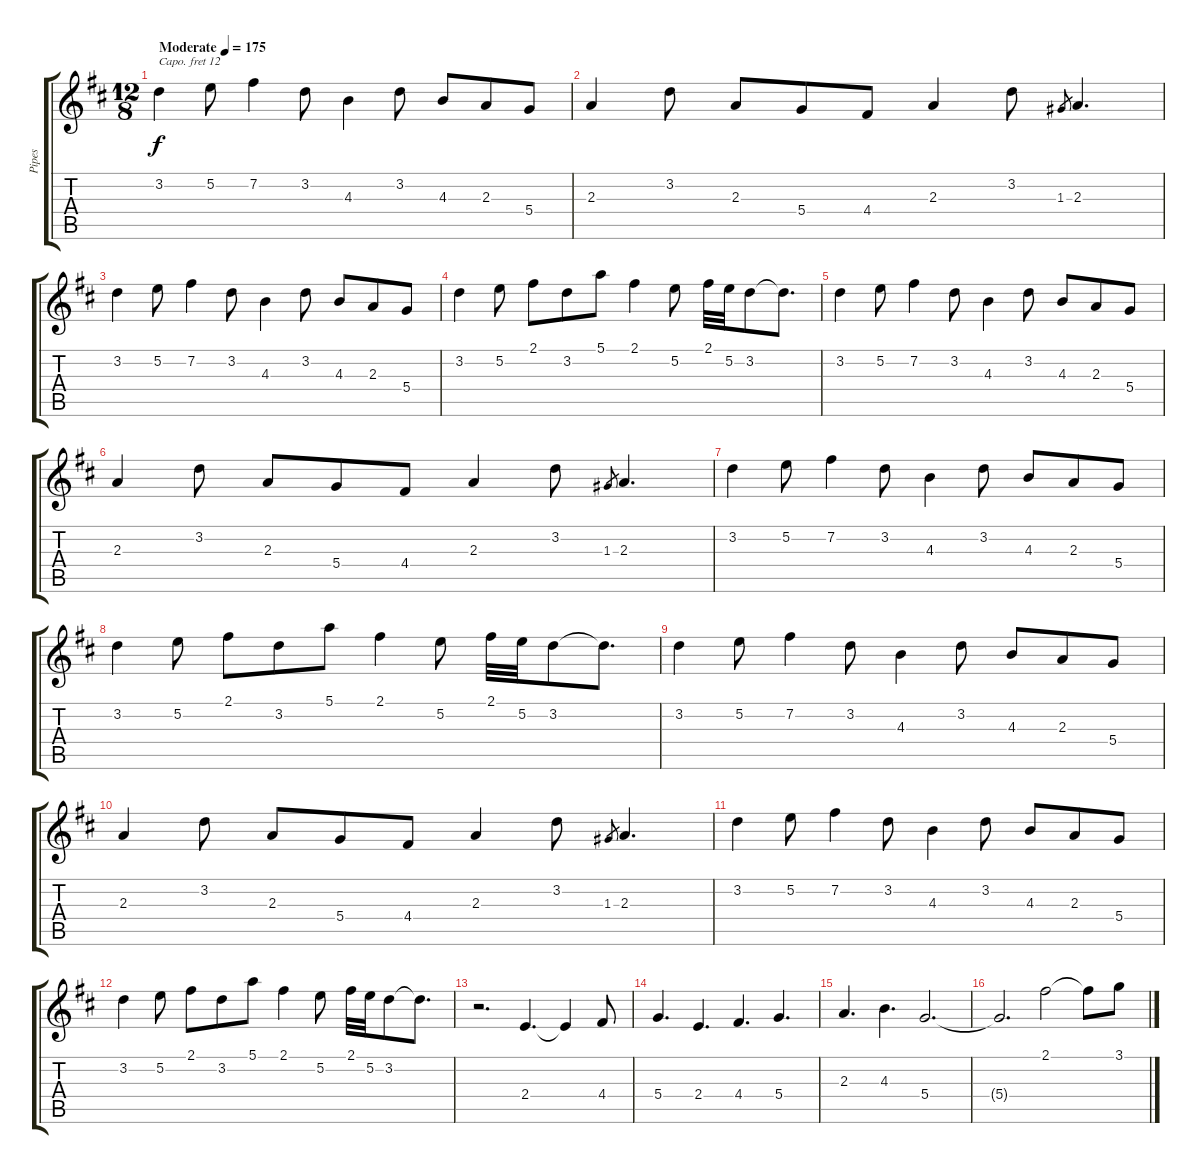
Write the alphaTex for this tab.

\track ("Pipes" "Pipes") {instrument bagpipe}
\staff {score tabs}
\capo 12
\tuning (E4 B3 G3 D3 A2 E2) {hide}
\ts (12 8)
\tempo (175 "Moderate")
\clef g2
\ks d
3.2.4{dy f instrument bagpipe} 5.2.8 7.2.4 3.2.8 4.3.4 3.2.8 4.3.8 2.3.8 5.4.8 |
2.3.4 3.2.8 2.3.8 5.4.8 4.4.8 2.3.4 3.2.8 1.3.8{gr} 2.3.4{d} |
3.2.4 5.2.8 7.2.4 3.2.8 4.3.4 3.2.8 4.3.8 2.3.8 5.4.8 |
3.2.4 5.2.8 2.1.8 3.2.8 5.1.8 2.1.4 5.2.8 2.1.32 5.2.32 3.2.8 3.2{t}.8{d} |
3.2.4 5.2.8 7.2.4 3.2.8 4.3.4 3.2.8 4.3.8 2.3.8 5.4.8 |
2.3.4 3.2.8 2.3.8 5.4.8 4.4.8 2.3.4 3.2.8 1.3.8{gr} 2.3.4{d} |
3.2.4 5.2.8 7.2.4 3.2.8 4.3.4 3.2.8 4.3.8 2.3.8 5.4.8 |
3.2.4 5.2.8 2.1.8 3.2.8 5.1.8 2.1.4 5.2.8 2.1.32 5.2.32 3.2.8 3.2{t}.8{d} |
3.2.4 5.2.8 7.2.4 3.2.8 4.3.4 3.2.8 4.3.8 2.3.8 5.4.8 |
2.3.4 3.2.8 2.3.8 5.4.8 4.4.8 2.3.4 3.2.8 1.3.8{gr} 2.3.4{d} |
3.2.4 5.2.8 7.2.4 3.2.8 4.3.4 3.2.8 4.3.8 2.3.8 5.4.8 |
3.2.4 5.2.8 2.1.8 3.2.8 5.1.8 2.1.4 5.2.8 2.1.32 5.2.32 3.2.8 3.2{t}.8{d} |
r.2{d} 2.4.4{d} 2.4{t}.4 4.4.8 |
5.4.4{d} 2.4.4{d} 4.4.4{d} 5.4.4{d} |
2.3.4{d} 4.3.4{d} 5.4.2{d} |
5.4{t}.2{d} 2.1.2 2.1{t}.8 3.1.8
